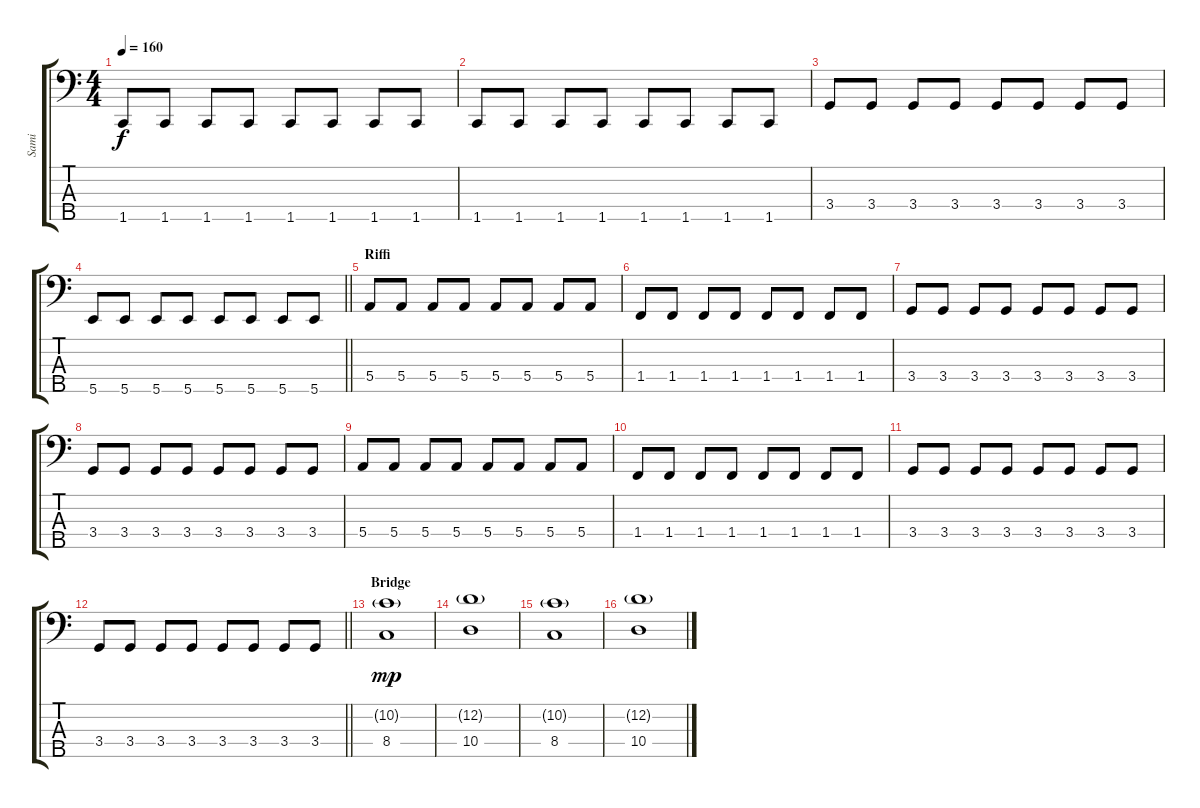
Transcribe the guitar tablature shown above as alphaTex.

\track ("Sami" "Sami") {instrument electricbassfinger}
\staff {score tabs}
\tuning (G2 D2 A1 E1 B0) {hide}
\ts (4 4)
\tempo 160
\clef f4
\ks c
1.5.8{dy f} 1.5.8 1.5.8 1.5.8 1.5.8 1.5.8 1.5.8 1.5.8 |
1.5.8 1.5.8 1.5.8 1.5.8 1.5.8 1.5.8 1.5.8 1.5.8 |
3.4.8 3.4.8 3.4.8 3.4.8 3.4.8 3.4.8 3.4.8 3.4.8 |
\barLineRight lightlight
5.5.8 5.5.8 5.5.8 5.5.8 5.5.8 5.5.8 5.5.8 5.5.8 |
\section ("" "Riffi")
5.4.8 5.4.8 5.4.8 5.4.8 5.4.8 5.4.8 5.4.8 5.4.8 |
1.4.8 1.4.8 1.4.8 1.4.8 1.4.8 1.4.8 1.4.8 1.4.8 |
3.4.8 3.4.8 3.4.8 3.4.8 3.4.8 3.4.8 3.4.8 3.4.8 |
3.4.8 3.4.8 3.4.8 3.4.8 3.4.8 3.4.8 3.4.8 3.4.8 |
5.4.8 5.4.8 5.4.8 5.4.8 5.4.8 5.4.8 5.4.8 5.4.8 |
1.4.8 1.4.8 1.4.8 1.4.8 1.4.8 1.4.8 1.4.8 1.4.8 |
3.4.8 3.4.8 3.4.8 3.4.8 3.4.8 3.4.8 3.4.8 3.4.8 |
\barLineRight lightlight
3.4.8 3.4.8 3.4.8 3.4.8 3.4.8 3.4.8 3.4.8 3.4.8 |
\section ("" "Bridge")
(10.2{g} 8.4).1{dy mp} |
(12.2{g} 10.4).1 |
(10.2{g} 8.4).1 |
(12.2{g} 10.4).1
